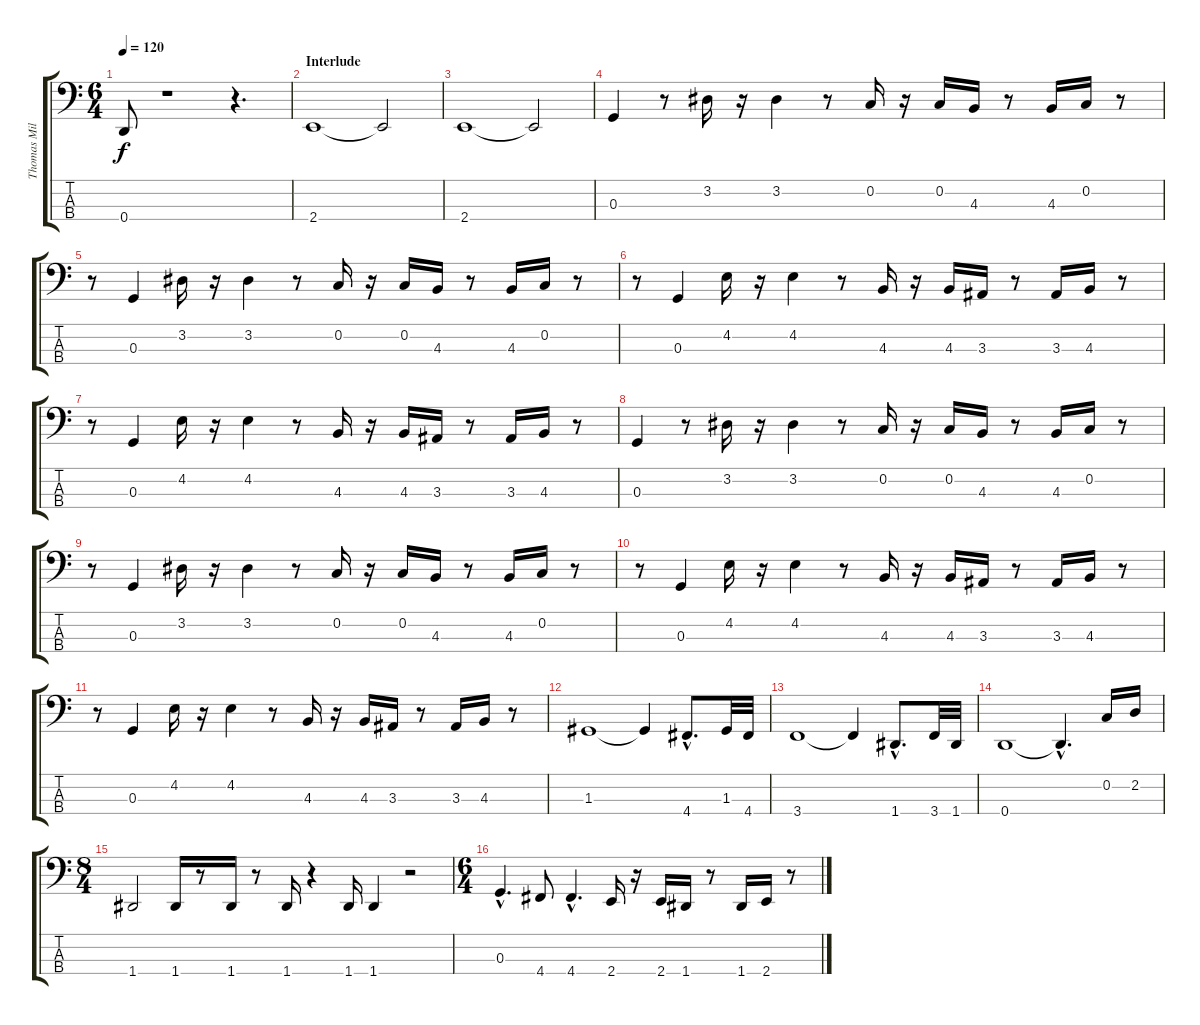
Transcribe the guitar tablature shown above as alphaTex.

\track ("Thomas Miller" "Thomas Mil") {instrument electricbasspick}
\staff {score tabs}
\tuning (F2 C2 G1 D1) {hide}
\ts (6 4)
\tempo 120
\clef f4
\ks c
0.4.8{dy f} r.1 r.4{d} |
\section ("" "Interlude")
2.4.1 2.4{t}.2 |
2.4.1 2.4{t}.2 |
0.3.4 r.8 3.2.16 r.16 3.2.4 r.8 0.2.16 r.16 0.2.16 4.3.16 r.8 4.3.16 0.2.16 r.8 |
r.8 0.3.4 3.2.16 r.16 3.2.4 r.8 0.2.16 r.16 0.2.16 4.3.16 r.8 4.3.16 0.2.16 r.8 |
r.8 0.3.4 4.2.16 r.16 4.2.4 r.8 4.3.16 r.16 4.3.16 3.3.16 r.8 3.3.16 4.3.16 r.8 |
r.8 0.3.4 4.2.16 r.16 4.2.4 r.8 4.3.16 r.16 4.3.16 3.3.16 r.8 3.3.16 4.3.16 r.8 |
0.3.4 r.8 3.2.16 r.16 3.2.4 r.8 0.2.16 r.16 0.2.16 4.3.16 r.8 4.3.16 0.2.16 r.8 |
r.8 0.3.4 3.2.16 r.16 3.2.4 r.8 0.2.16 r.16 0.2.16 4.3.16 r.8 4.3.16 0.2.16 r.8 |
r.8 0.3.4 4.2.16 r.16 4.2.4 r.8 4.3.16 r.16 4.3.16 3.3.16 r.8 3.3.16 4.3.16 r.8 |
r.8 0.3.4 4.2.16 r.16 4.2.4 r.8 4.3.16 r.16 4.3.16 3.3.16 r.8 3.3.16 4.3.16 r.8 |
1.3.1 1.3{t}.4 4.4{hac}.8{d} 1.3.32 4.4.32 |
3.4.1 3.4{t}.4 1.4{hac}.8{d} 3.4.32 1.4.32 |
0.4.1 0.4{hac t}.4{d} 0.2.16 2.2.16 |
\ts (8 4)
1.4.2 1.4.16 r.8 1.4.16 r.8 1.4.16 r.4 1.4.16 1.4.4 r.2 |
\ts (6 4)
0.3{hac}.4{d} 4.4.8 4.4{hac}.4{d} 2.4.16 r.16 2.4.16 1.4.16 r.8 1.4.16 2.4.16 r.8
